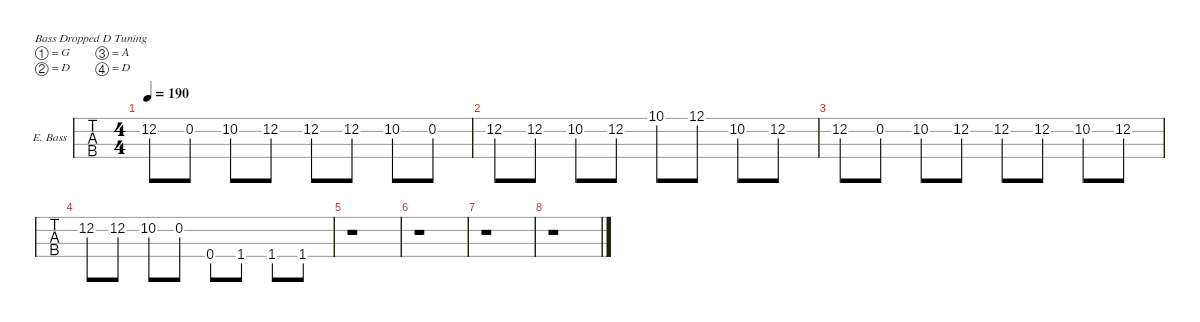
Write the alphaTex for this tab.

\defaultSystemsLayout 4
\hideDynamics
\bracketExtendMode nobrackets
\firstSystemTrackNameOrientation horizontal
\track ("Ele. Bass" "E. Bass") {defaultSystemsLayout 4 instrument electricbassfinger}
\staff {tabs}
\tuning (G2 D2 A1 D1)
\ts (4 4)
\tempo 190
\clef f4
\scale
0.285842
\ks dminor
12.2{acc forcenatural}.8{dy f} 0.2{acc forcenatural}.8 10.2{acc forcenatural}.8 12.2{acc forcenatural}.8 12.2{acc forcenatural}.8 12.2{acc forcenatural}.8 10.2{acc forcenatural}.8 0.2{acc forcenatural}.8 |
\scale
0.238053 12.2{acc forcenatural}.8 12.2{acc forcenatural}.8 10.2{acc forcenatural}.8 12.2{acc forcenatural}.8 10.1{acc forcenatural}.8 12.1{acc forcenatural}.8 10.2{acc forcenatural}.8 12.2{acc forcenatural}.8 |
\scale
0.238052 12.2{acc forcenatural}.8 0.2{acc forcenatural}.8 10.2{acc forcenatural}.8 12.2{acc forcenatural}.8 12.2{acc forcenatural}.8 12.2{acc forcenatural}.8 10.2{acc forcenatural}.8 12.2{acc forcenatural}.8 |
\scale
0.238053 12.2{acc forcenatural}.8 12.2{acc forcenatural}.8 10.2{acc forcenatural}.8 0.2{acc forcenatural}.8 0.4{acc forcenatural}.8 1.4{acc b}.8 1.4{acc b}.8 1.4{acc b}.8 |
\scale
0.285842 r.1 |
\scale
0.238053 r.1 |
\scale
0.238053 r.1 |
\scale
0.238053 r.1
